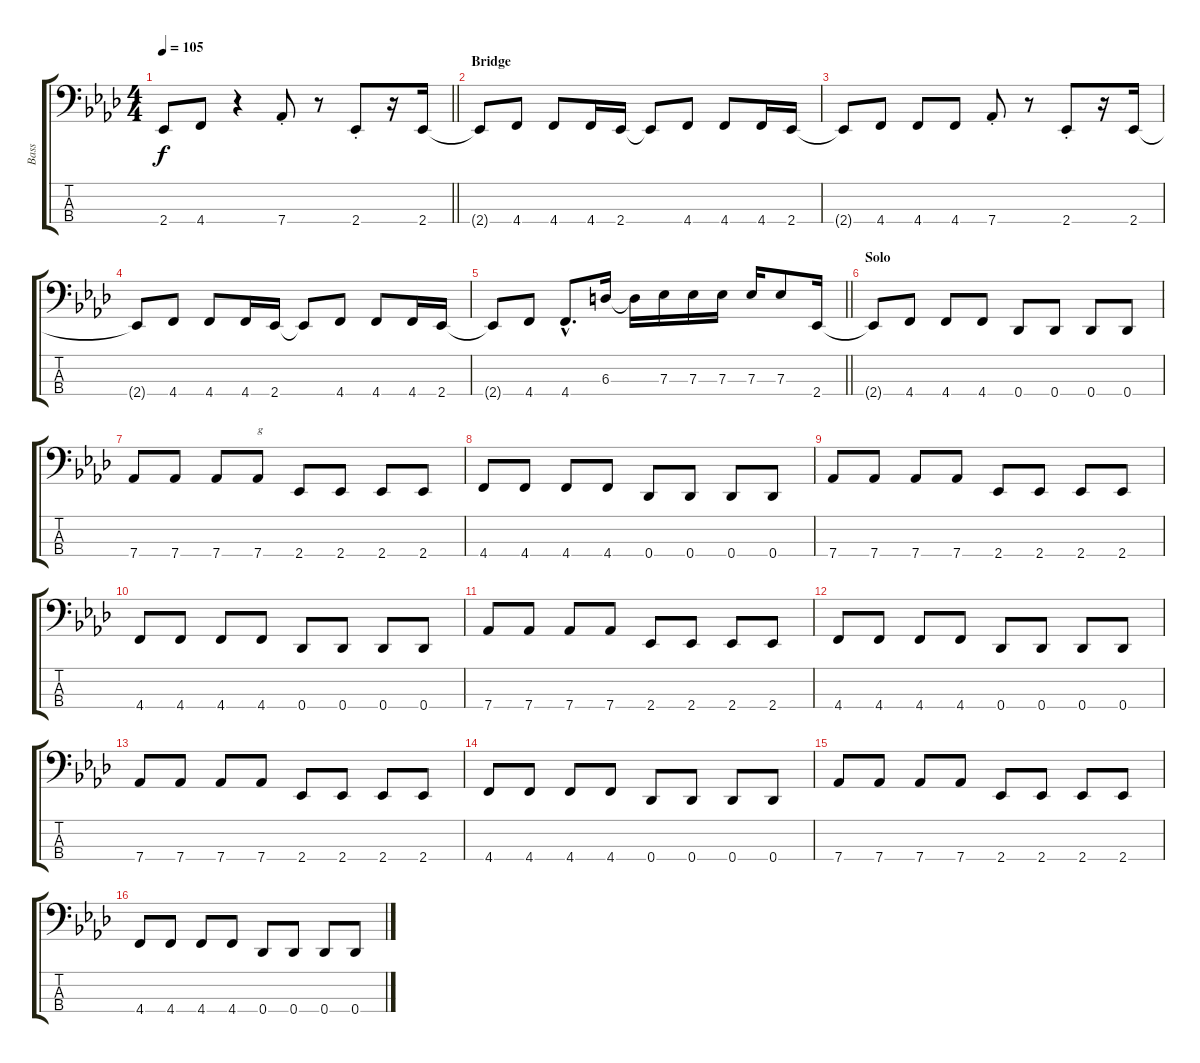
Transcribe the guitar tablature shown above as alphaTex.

\track ("Bass" "Bass") {instrument electricbasspick}
\staff {score tabs}
\tuning (Gb2 Db2 Ab1 Db1) {hide}
\ts (4 4)
\tempo 105
\clef f4
\barLineRight lightlight
\ks fminor
2.4{t}.8{dy f} 4.4.8 r.4 7.4{st}.8 r.8 2.4{st}.8 r.16 2.4.16 |
\section ("" "Bridge")
2.4{t}.8 4.4.8 4.4.8 4.4.16 2.4.16 2.4{t}.8 4.4.8 4.4.8 4.4.16 2.4.16 |
2.4{t}.8 4.4.8 4.4.8 4.4.8 7.4{st}.8 r.8 2.4{st}.8 r.16 2.4.16 |
2.4{t}.8 4.4.8 4.4.8 4.4.16 2.4.16 2.4{t}.8 4.4.8 4.4.8 4.4.16 2.4.16 |
\barLineRight lightlight
2.4{t}.8 4.4.8 4.4{hac}.8{d} 6.3.16 6.3{t}.16 7.3.16 7.3.16 7.3.16 7.3.16 7.3.8 2.4.16 |
\section ("" "Solo")
2.4{t}.8 4.4.8 4.4.8 4.4.8 0.4.8 0.4.8 0.4.8 0.4.8 |
7.4.8 7.4.8 7.4.8 7.4.8{txt "g"} 2.4.8 2.4.8 2.4.8 2.4.8 |
4.4.8 4.4.8 4.4.8 4.4.8 0.4.8 0.4.8 0.4.8 0.4.8 |
7.4.8 7.4.8 7.4.8 7.4.8 2.4.8 2.4.8 2.4.8 2.4.8 |
4.4.8 4.4.8 4.4.8 4.4.8 0.4.8 0.4.8 0.4.8 0.4.8 |
7.4.8 7.4.8 7.4.8 7.4.8 2.4.8 2.4.8 2.4.8 2.4.8 |
4.4.8 4.4.8 4.4.8 4.4.8 0.4.8 0.4.8 0.4.8 0.4.8 |
7.4.8 7.4.8 7.4.8 7.4.8 2.4.8 2.4.8 2.4.8 2.4.8 |
4.4.8 4.4.8 4.4.8 4.4.8 0.4.8 0.4.8 0.4.8 0.4.8 |
7.4.8 7.4.8 7.4.8 7.4.8 2.4.8 2.4.8 2.4.8 2.4.8 |
4.4.8 4.4.8 4.4.8 4.4.8 0.4.8 0.4.8 0.4.8 0.4.8
